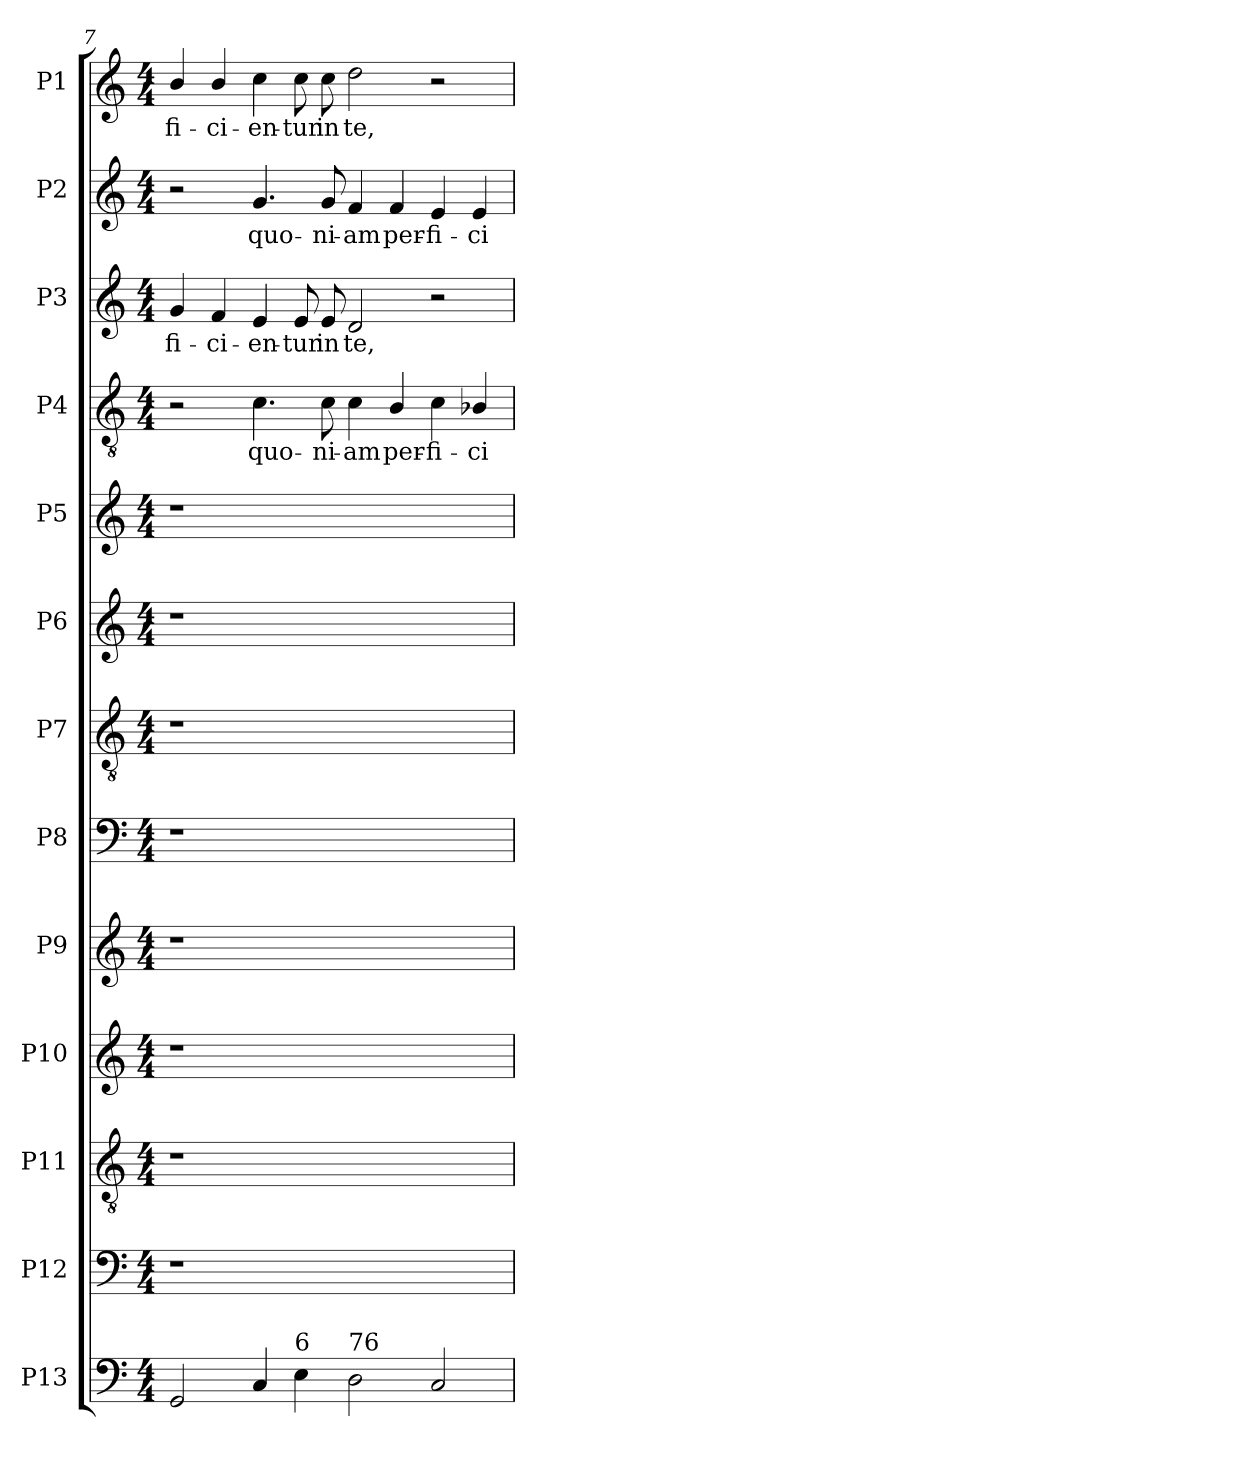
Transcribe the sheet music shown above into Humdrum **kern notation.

**kern	**kern	**kern	**kern	**kern	**kern	**kern	**kern	**kern	**kern	**text	**kern	**text	**kern	**text	**kern	**text
*part13	*part12	*part11	*part10	*part9	*part8	*part7	*part6	*part5	*part4	*part4	*part3	*part3	*part2	*part2	*part1	*part1
*staff13	*staff12	*staff11	*staff10	*staff9	*staff8	*staff7	*staff6	*staff5	*staff4	*staff4	*staff3	*staff3	*staff2	*staff2	*staff1	*staff1
*I"P13	*I"P12	*I"P11	*I"P10	*I"P9	*I"P8	*I"P7	*I"P6	*I"P5	*I"P4	*	*I"P3	*	*I"P2	*	*I"P1	*
*clefF4	*clefF4	*clefGv2	*clefG2	*clefG2	*clefF4	*clefGv2	*clefG2	*clefG2	*clefGv2	*	*clefG2	*	*clefG2	*	*clefG2	*
*	*	*ITrd7c12	*	*	*	*ITrd7c12	*	*	*ITrd7c12	*	*	*	*	*	*	*
*k[]	*k[]	*k[]	*k[]	*k[]	*k[]	*k[]	*k[]	*k[]	*k[]	*	*k[]	*	*k[]	*	*k[]	*
*C:	*C:	*C:	*C:	*C:	*C:	*C:	*C:	*C:	*C:	*	*C:	*	*C:	*	*C:	*
*M4/4	*M4/4	*M4/4	*M4/4	*M4/4	*M4/4	*M4/4	*M4/4	*M4/4	*M4/4	*	*M4/4	*	*M4/4	*	*M4/4	*
=7	=7	=7	=7	=7	=7	=7	=7	=7	=7	=7	=7	=7	=7	=7	=7	=7
!	!LO:N:vis=1	!LO:N:vis=1	!LO:N:vis=1	!LO:N:vis=1	!LO:N:vis=1	!LO:N:vis=1	!LO:N:vis=1	!LO:N:vis=1	!	!	!	!	!	!	!	!
!	!	!	!	!	!	!	!	!	!	!	!	!LO:LY:b:color=#000000	!	!	!	!
!	!	!	!	!	!	!	!	!	!	!	!	!	!	!	!	!LO:LY:b:color=#000000
2GGi/	1r	1r	1r	1r	1r	1r	1r	1r	2r	.	4gi/	-fi-	2r	.	4bi/	-fi-
!	!	!	!	!	!	!	!	!	!	!	!	!LO:LY:b:color=#000000	!	!	!	!
!	!	!	!	!	!	!	!	!	!	!	!	!	!	!	!	!LO:LY:b:color=#000000
.	.	.	.	.	.	.	.	.	.	.	4fi/	-ci-	.	.	4bi/	-ci-
!	!	!	!	!	!	!	!	!	!	!LO:LY:b:color=#000000	!	!	!	!	!	!
!	!	!	!	!	!	!	!	!	!	!	!	!LO:LY:b:color=#000000	!	!	!	!
!	!	!	!	!	!	!	!	!	!	!	!	!	!	!LO:LY:b:color=#000000	!	!
!	!	!	!	!	!	!	!	!	!	!	!	!	!	!	!	!LO:LY:b:color=#000000
4Ci/	.	.	.	.	.	.	.	.	4.Ci\	quo-	4ei/	-en-	4.gi/	quo-	4cci\	-en-
!	!	!	!	!	!	!	!	!	!	!	!	!LO:LY:b:color=#000000	!	!	!	!
!LO:TX:a:t=6	!	!	!	!	!	!	!	!	!	!	!	!	!	!	!	!
!	!	!	!	!	!	!	!	!	!	!	!	!	!	!	!	!LO:LY:b:color=#000000
4Ei\	.	.	.	.	.	.	.	.	.	.	8ei/	-tur	.	.	8cci\	-tur
!	!	!	!	!	!	!	!	!	!	!LO:LY:b:color=#000000	!	!	!	!	!	!
!	!	!	!	!	!	!	!	!	!	!	!	!LO:LY:b:color=#000000	!	!	!	!
!	!	!	!	!	!	!	!	!	!	!	!	!	!	!LO:LY:b:color=#000000	!	!
!	!	!	!	!	!	!	!	!	!	!	!	!	!	!	!	!LO:LY:b:color=#000000
.	.	.	.	.	.	.	.	.	8Ci\	-ni-	8ei/	in	8gi/	-ni-	8cci\	in
!	!	!	!	!	!	!	!	!	!	!LO:LY:b:color=#000000	!	!	!	!	!	!
!	!	!	!	!	!	!	!	!	!	!	!	!LO:LY:b:color=#000000	!	!	!	!
!	!	!	!	!	!	!	!	!	!	!	!	!	!	!LO:LY:b:color=#000000	!	!
!LO:TX:a:t=76	!	!	!	!	!	!	!	!	!	!	!	!	!	!	!	!
!	!	!	!	!	!	!	!	!	!	!	!	!	!	!	!	!LO:LY:b:color=#000000
2Di\	1ryy	1ryy	1ryy	1ryy	1ryy	1ryy	1ryy	1ryy	4Ci\	-am	2di/	te,	4fi/	-am	2ddi\	te,
!	!	!	!	!	!	!	!	!	!	!LO:LY:b:color=#000000	!	!	!	!	!	!
!	!	!	!	!	!	!	!	!	!	!	!	!	!	!LO:LY:b:color=#000000	!	!
.	.	.	.	.	.	.	.	.	4BBi/	per-	.	.	4fi/	per-	.	.
!	!	!	!	!	!	!	!	!	!	!LO:LY:b:color=#000000	!	!	!	!	!	!
!	!	!	!	!	!	!	!	!	!	!	!	!	!	!LO:LY:b:color=#000000	!	!
2Ci/	.	.	.	.	.	.	.	.	4Ci\	-fi-	2r	.	4ei/	-fi-	2r	.
!	!	!	!	!	!	!	!	!	!	!LO:LY:b:color=#000000	!	!	!	!	!	!
!	!	!	!	!	!	!	!	!	!	!	!	!	!	!LO:LY:b:color=#000000	!	!
.	.	.	.	.	.	.	.	.	4BB-Xi/	-ci-	.	.	4ei/	-ci-	.	.
=	=	=	=	=	=	=	=	=	=	=	=	=	=	=	=	=
*-	*-	*-	*-	*-	*-	*-	*-	*-	*-	*-	*-	*-	*-	*-	*-	*-
